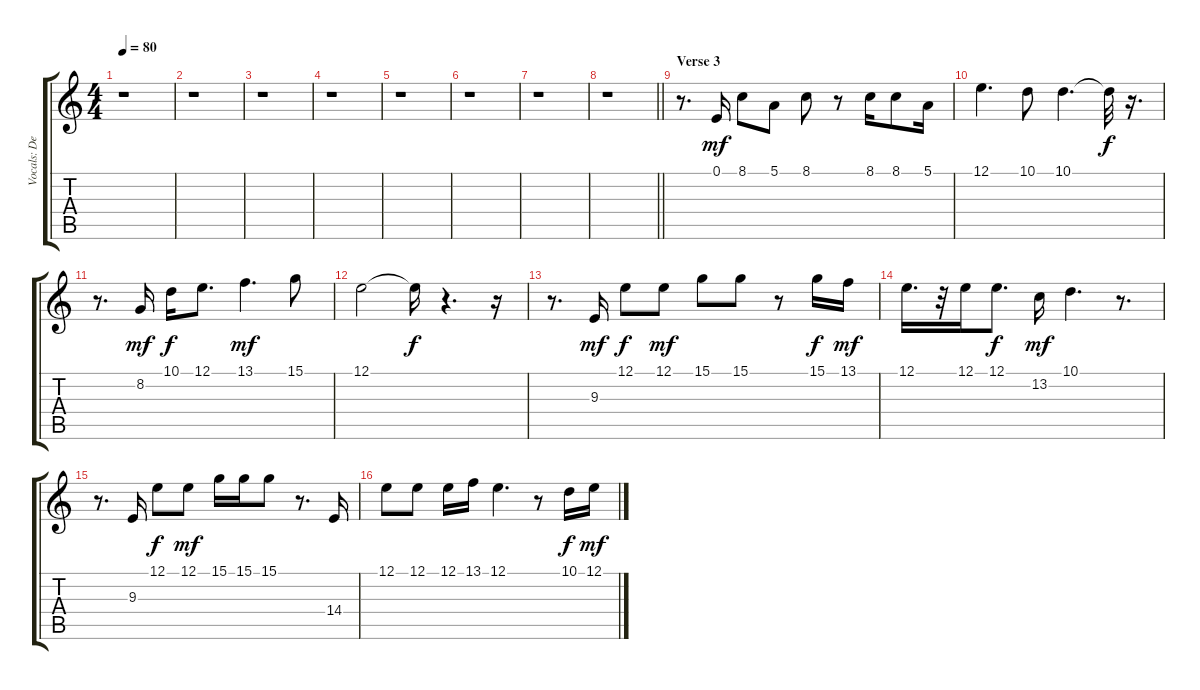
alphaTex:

\track ("Vocals: Dennis DeYoung" "Vocals: De") {instrument lead3calliope}
\staff {score tabs}
\tuning (E4 B3 G3 D3 A2 E2) {hide}
\ts (4 4)
\tempo 80
\clef g2
\ks c
r.1{dy f} |
r.1 |
r.1 |
r.1 |
r.1 |
r.1 |
r.1 |
\barLineRight lightlight
r.1 |
\section ("" "Verse 3")
r.8{d} 0.1.16{dy mf} 8.1.8 5.1.8 8.1.8 r.8 8.1.16 8.1.8 5.1.16 |
12.1.4{d} 10.1.8 10.1.4{d} 10.1{t}.32{dy f} r.16{d} |
r.8{d} 8.2.16{dy mf} 10.1.16{dy f} 12.1.8{d} 13.1.4{d dy mf} 15.1.8 |
12.1.2 12.1{t}.16{dy f} r.4{d} r.16 |
r.8{d} 9.3.16{dy mf} 12.1.8{dy f} 12.1.8{dy mf} 15.1.8 15.1.8 r.8 15.1.16{dy f} 13.1.16{dy mf} |
12.1.16{d} r.32 12.1.16 12.1.8{d dy f} 13.2.16{dy mf} 10.1.4{d} r.8{d} |
r.8{d} 9.3.16 12.1.8{dy f} 12.1.8{dy mf} 15.1.16 15.1.16 15.1.8 r.8{d} 14.4.16 |
12.1.8 12.1.8 12.1.16 13.1.16 12.1.4{d} r.8 10.1.16{dy f} 12.1.16{dy mf}
